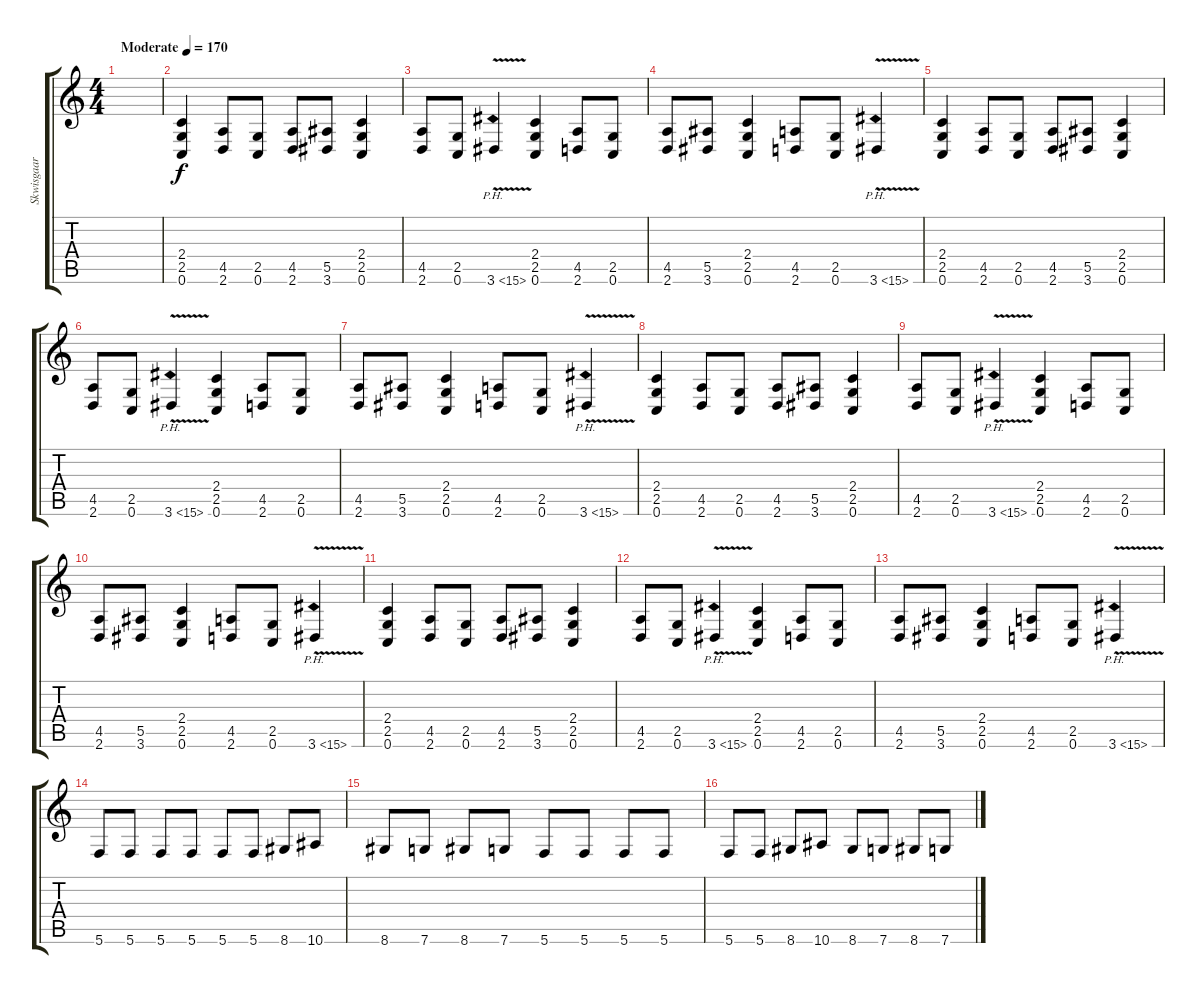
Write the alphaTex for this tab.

\track ("Skwisgaar Skwigelf" "Skwisgaar ") {instrument distortionguitar}
\staff {score tabs}
\tuning (C4 G3 Eb3 Bb2 F2 C2) {hide}
\ts (4 4)
\tempo (170 "Moderate")
\clef g2
\ks c
|
(2.4 2.5 0.6).4 (4.5 2.6).8 (2.5 0.6).8 (4.5 2.6).8 (5.5 3.6).8 (2.4 2.5 0.6).4 |
(4.5 2.6).8 (2.5 0.6).8 3.6{ph 12 v}.4 (2.4 2.5 0.6).4 (4.5 2.6).8 (2.5 0.6).8 |
(4.5 2.6).8 (5.5 3.6).8 (2.4 2.5 0.6).4 (4.5 2.6).8 (2.5 0.6).8 3.6{ph 12 v}.4 |
(2.4 2.5 0.6).4 (4.5 2.6).8 (2.5 0.6).8 (4.5 2.6).8 (5.5 3.6).8 (2.4 2.5 0.6).4 |
(4.5 2.6).8 (2.5 0.6).8 3.6{ph 12 v}.4 (2.4 2.5 0.6).4 (4.5 2.6).8 (2.5 0.6).8 |
(4.5 2.6).8 (5.5 3.6).8 (2.4 2.5 0.6).4 (4.5 2.6).8 (2.5 0.6).8 3.6{ph 12 v}.4 |
(2.4 2.5 0.6).4 (4.5 2.6).8 (2.5 0.6).8 (4.5 2.6).8 (5.5 3.6).8 (2.4 2.5 0.6).4 |
(4.5 2.6).8 (2.5 0.6).8 3.6{ph 12 v}.4 (2.4 2.5 0.6).4 (4.5 2.6).8 (2.5 0.6).8 |
(4.5 2.6).8 (5.5 3.6).8 (2.4 2.5 0.6).4 (4.5 2.6).8 (2.5 0.6).8 3.6{ph 12 v}.4 |
(2.4 2.5 0.6).4 (4.5 2.6).8 (2.5 0.6).8 (4.5 2.6).8 (5.5 3.6).8 (2.4 2.5 0.6).4 |
(4.5 2.6).8 (2.5 0.6).8 3.6{ph 12 v}.4 (2.4 2.5 0.6).4 (4.5 2.6).8 (2.5 0.6).8 |
(4.5 2.6).8 (5.5 3.6).8 (2.4 2.5 0.6).4 (4.5 2.6).8 (2.5 0.6).8 3.6{ph 12 v}.4 |
5.6.8 5.6.8 5.6.8 5.6.8 5.6.8 5.6.8 8.6.8 10.6.8 |
8.6.8 7.6.8 8.6.8 7.6.8 5.6.8 5.6.8 5.6.8 5.6.8 |
5.6.8 5.6.8 8.6.8 10.6.8 8.6.8 7.6.8 8.6.8 7.6.8
